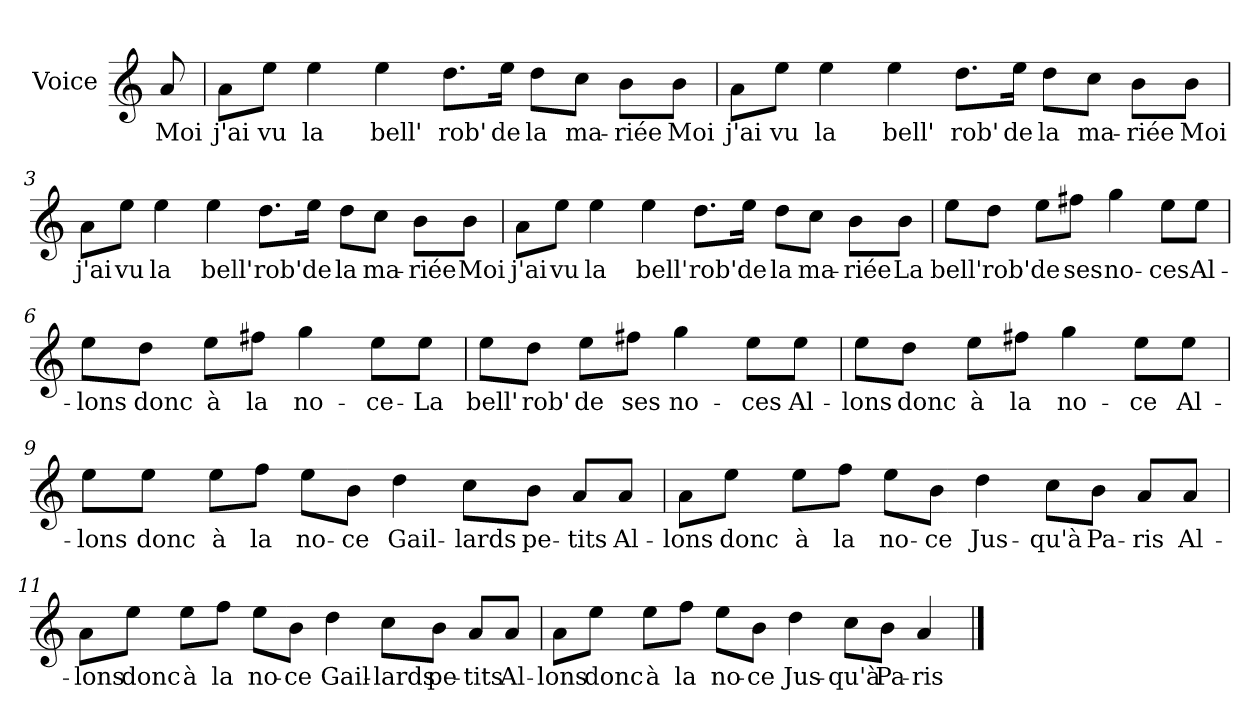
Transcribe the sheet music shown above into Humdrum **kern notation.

**kern	**text
*part1	*part1
*staff1	*staff1
*I"Voice	*
*I'V	*
*clefG2	*
*k[]	*
*C:	*
=	=
8a/	Moi
=1	=1
8a\L	j'ai
8ee\J	vu
4ee\	la
4ee\	bell'
8.dd\L	rob'
16ee\Jk	de
8dd\L	la
8cc\J	ma-
8b\L	-riée
8b\J	Moi
=2	=2
8a\L	j'ai
8ee\J	vu
4ee\	la
4ee\	bell'
8.dd\L	rob'
16ee\Jk	de
8dd\L	la
8cc\J	ma-
8b\L	-riée
8b\J	Moi
!!LO:LB:g=z
=3	=3
8a\L	j'ai
8ee\J	vu
4ee\	la
4ee\	bell'
8.dd\L	rob'
16ee\Jk	de
8dd\L	la
8cc\J	ma-
8b\L	-riée
8b\J	Moi
=4	=4
8a\L	j'ai
8ee\J	vu
4ee\	la
4ee\	bell'
8.dd\L	rob'
16ee\Jk	de
8dd\L	la
8cc\J	ma-
8b\L	-riée
8b\J	La
!!LO:LB:g=z
=5	=5
8ee\L	bell'
8dd\J	rob'
8ee\L	de
8ff#X\J	ses
4gg\	no-
8ee\L	-ces
8ee\J	Al-
=6	=6
8ee\L	-lons
8dd\J	donc
8ee\L	à
8ff#X\J	la
4gg\	no-
8ee\L	-ce-
8ee\J	-La
!!LO:LB:g=z
=7	=7
8ee\L	bell'
8dd\J	rob'
8ee\L	de
8ff#X\J	ses
4gg\	no-
8ee\L	-ces
8ee\J	Al-
=8	=8
8ee\L	-lons
8dd\J	donc
8ee\L	à
8ff#X\J	la
4gg\	no-
8ee\L	-ce
8ee\J	Al-
!!LO:LB:g=z
=9	=9
8ee\L	-lons
8ee\J	donc
8ee\L	à
8ff\J	la
8ee\L	no-
8b\J	-ce
4dd\	Gail-
8cc\L	-lards
8b\J	pe-
8a/L	-tits
8a/J	Al-
=10	=10
8a\L	-lons
8ee\J	donc
8ee\L	à
8ff\J	la
8ee\L	no-
8b\J	-ce
4dd\	Jus-
8cc\L	-qu'à
8b\J	Pa-
8a/L	-ris
8a/J	Al-
!!LO:LB:g=z
=11	=11
8a\L	-lons
8ee\J	donc
8ee\L	à
8ff\J	la
8ee\L	no-
8b\J	-ce
4dd\	Gail-
8cc\L	-lards
8b\J	pe-
8a/L	-tits
8a/J	Al-
=12	=12
8a\L	-lons
8ee\J	donc
8ee\L	à
8ff\J	la
8ee\L	no-
8b\J	-ce
4dd\	Jus-
8cc\L	-qu'à
8b\J	Pa-
4a/	-ris
==	==
*-	*-
